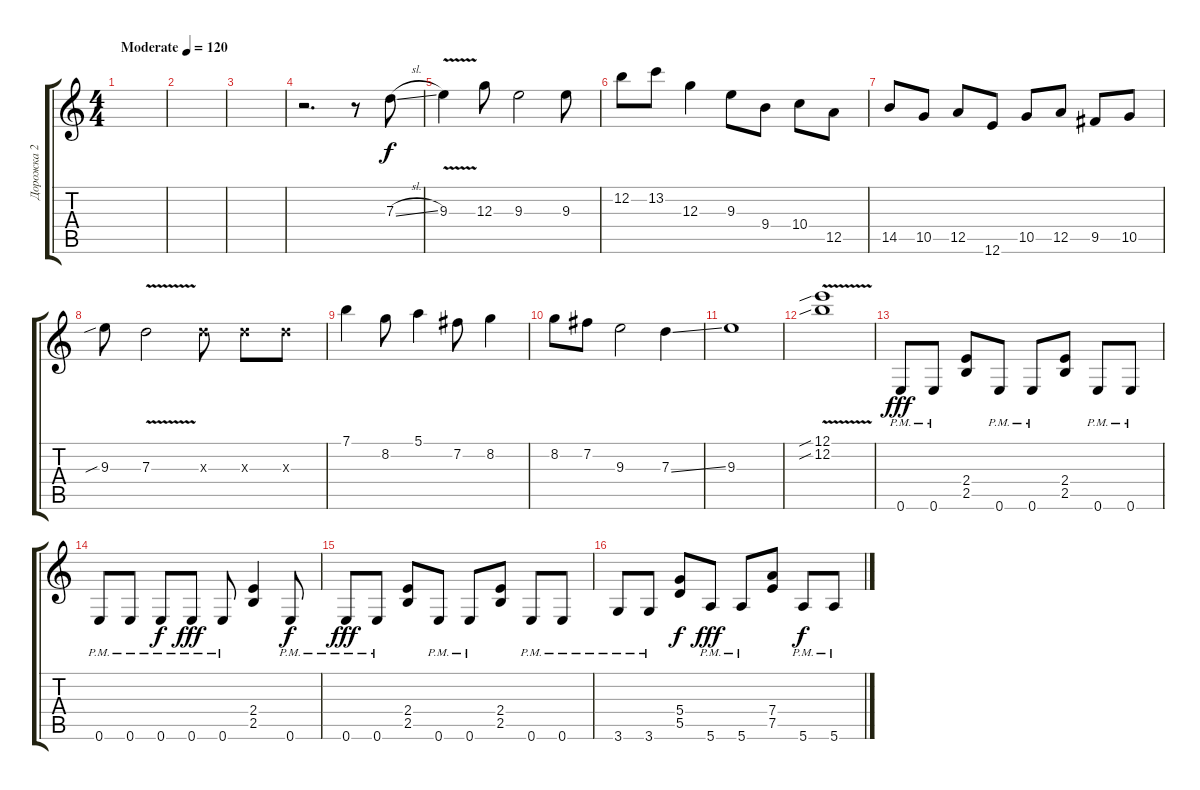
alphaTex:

\track ("Дорожка 2" "Дорожка 2") {instrument distortionguitar}
\staff {score tabs}
\tuning (E4 B3 G3 D3 A2 E2) {hide}
\ts (4 4)
\tempo (120 "Moderate")
\clef g2
\ks c
|
|
|
r.2{d} r.8 7.3{sl}.8 |
9.3{v}.4 12.3.8 9.3.2 9.3.8 |
12.2.8 13.2.8 12.3.4 9.3.8 9.4.8 10.4.8 12.5.8 |
14.5.8 10.5.8 12.5.8 12.6.8 10.5.8 12.5.8 9.5.8 10.5.8 |
9.3{sib}.8 7.3{v}.2 7.3{x}.8 7.3{x}.8 7.3{x}.8 |
7.1.4 8.2.8 5.1.4 7.2.8 8.2.4 |
8.2.8 7.2.8 9.3.2 7.3{ss}.4 |
9.3.1 |
(12.1{sib} 12.2{v sib}).1 |
0.6{pm}.8{dy fff} 0.6{pm}.8 (2.4 2.5).8 0.6{pm}.8 0.6{pm}.8 (2.4 2.5).8 0.6{pm}.8 0.6{pm}.8 |
0.6{pm}.8 0.6{pm}.8 0.6{pm}.8{dy f} 0.6{pm}.8{dy fff} 0.6{pm}.8 (2.4 2.5).4 0.6{pm}.8{dy f} |
0.6{pm}.8{dy fff} 0.6{pm}.8 (2.4 2.5).8 0.6{pm}.8 0.6{pm}.8 (2.4 2.5).8 0.6{pm}.8 0.6{pm}.8 |
3.6{pm}.8 3.6{pm}.8 (5.4 5.5).8{dy f} 5.6{pm}.8{dy fff} 5.6{pm}.8 (7.4 7.5).8 5.6{pm}.8{dy f} 5.6{pm}.8
